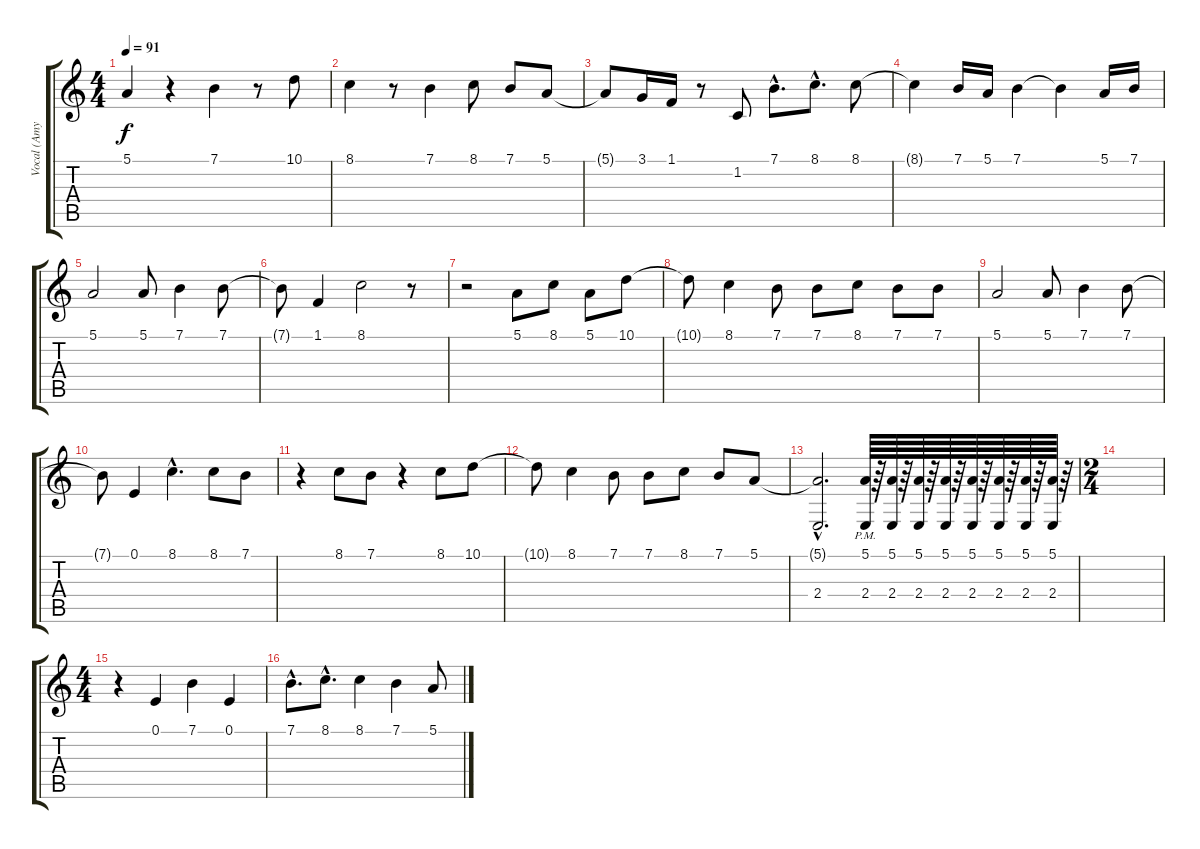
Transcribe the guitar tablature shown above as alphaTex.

\track ("Vocal (Amy Lee)" "Vocal (Amy") {instrument synthvoice}
\staff {score tabs}
\tuning (E4 B3 G3 D3 A2 E2) {hide}
\ts (4 4)
\tempo 91
\clef g2
\ks c
5.1.4{dy f} r.4 7.1.4 r.8 10.1.8 |
8.1.4 r.8 7.1.4 8.1.8 7.1.8 5.1.8 |
5.1{t}.8 3.1.16 1.1.16 r.8 1.2.8 7.1{hac}.8{d} 8.1{hac}.8{d} 8.1.8 |
8.1{t}.4 7.1.16 5.1.16 7.1.4 7.1{t}.4 5.1.16 7.1.16 |
5.1.2 5.1.8 7.1.4 7.1.8 |
7.1{t}.8 1.1.4 8.1.2 r.8 |
r.2 5.1.8 8.1.8 5.1.8 10.1.8 |
10.1{t}.8 8.1.4 7.1.8 7.1.8 8.1.8 7.1.8 7.1.8 |
5.1.2 5.1.8 7.1.4 7.1.8 |
7.1{t}.8 0.1.4 8.1{hac}.4{d} 8.1.8 7.1.8 |
r.4 8.1.8 7.1.8 r.4 8.1.8 10.1.8 |
10.1{t}.8 8.1.4 7.1.8 7.1.8 8.1.8 7.1.8 5.1.8 |
(5.1{hac t} 2.4{hac}).2{d} (5.1{pm} 2.4{pm}).64 r.64 (5.1 2.4).64 r.64 (5.1 2.4).64 r.64 (5.1 2.4).64 r.64 (5.1 2.4).64 r.64 (5.1 2.4).64 r.64 (5.1 2.4).64 r.64 (5.1 2.4).64 r.64 |
\ts (2 4)
|
\ts (4 4)
r.4 0.1.4 7.1.4 0.1.4 |
7.1{hac}.8{d} 8.1{hac}.8{d} 8.1.4 7.1.4 5.1.8
